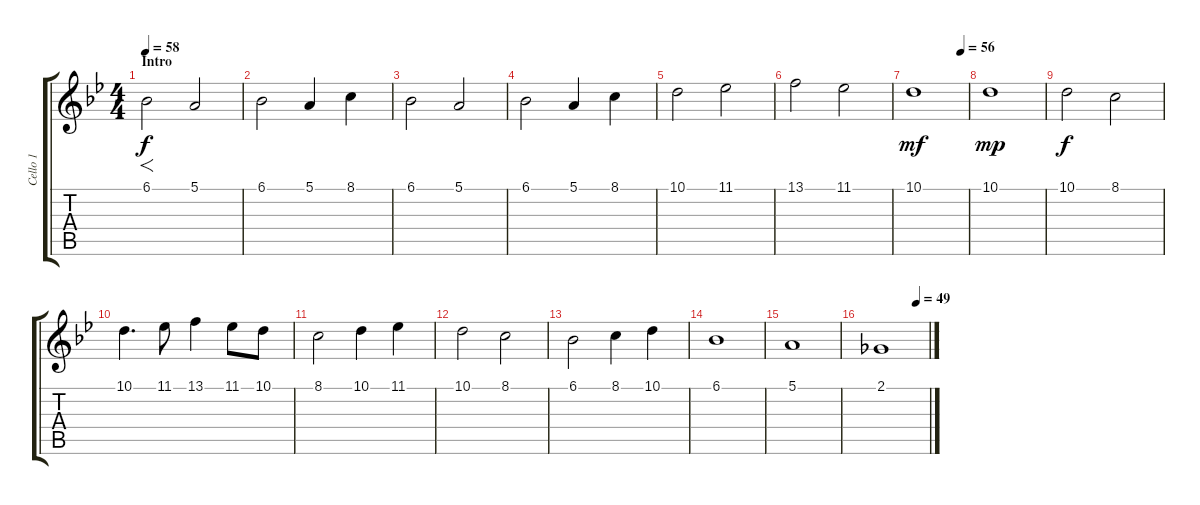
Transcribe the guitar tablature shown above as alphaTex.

\track ("Cello 1" "Cello 1") {instrument cello}
\staff {score tabs}
\tuning (E4 B3 G3 D3 A2 E2) {hide}
\ts (4 4)
\section ("" "Intro")
\tempo 58
\clef g2
\ks bb
6.1.2{f dy f instrument cello} 5.1.2 |
6.1.2 5.1.4 8.1.4 |
6.1.2 5.1.2 |
6.1.2 5.1.4 8.1.4 |
10.1.2 11.1.2 |
13.1.2 11.1.2 |
\tempo (56 0.875)
10.1.1{dy mf} |
10.1.1{dy mp} |
10.1.2{dy f} 8.1.2 |
10.1.4{d} 11.1.8 13.1.4 11.1.8 10.1.8 |
8.1.2 10.1.4 11.1.4 |
10.1.2 8.1.2 |
6.1.2 8.1.4 10.1.4 |
6.1.1 |
5.1.1 |
\tempo (49 0.75)
2.1.1
